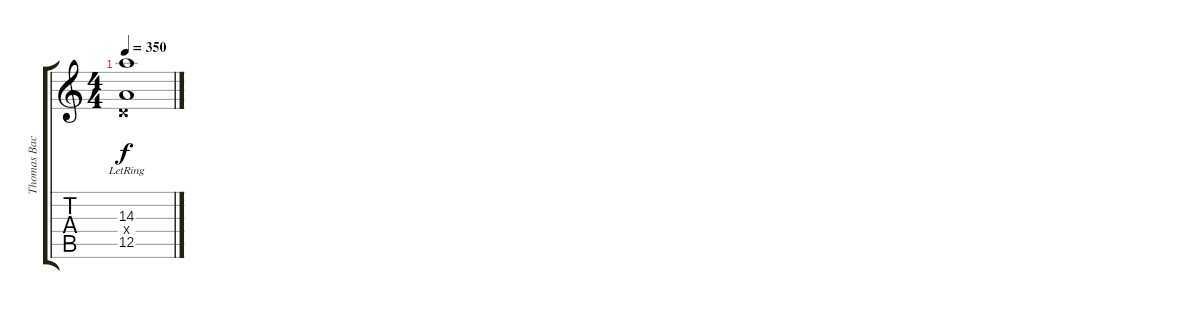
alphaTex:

\track ("Thomas Bacon - Lead Guitar" "Thomas Bac") {instrument overdrivenguitar}
\staff {score tabs}
\tuning (E4 B3 G3 D3 A2 E2) {hide}
\ts (4 4)
\tempo 350
\clef g2
\ks c
(14.3{lr} 0.4{x} 12.5{lr}).1{dy f}
